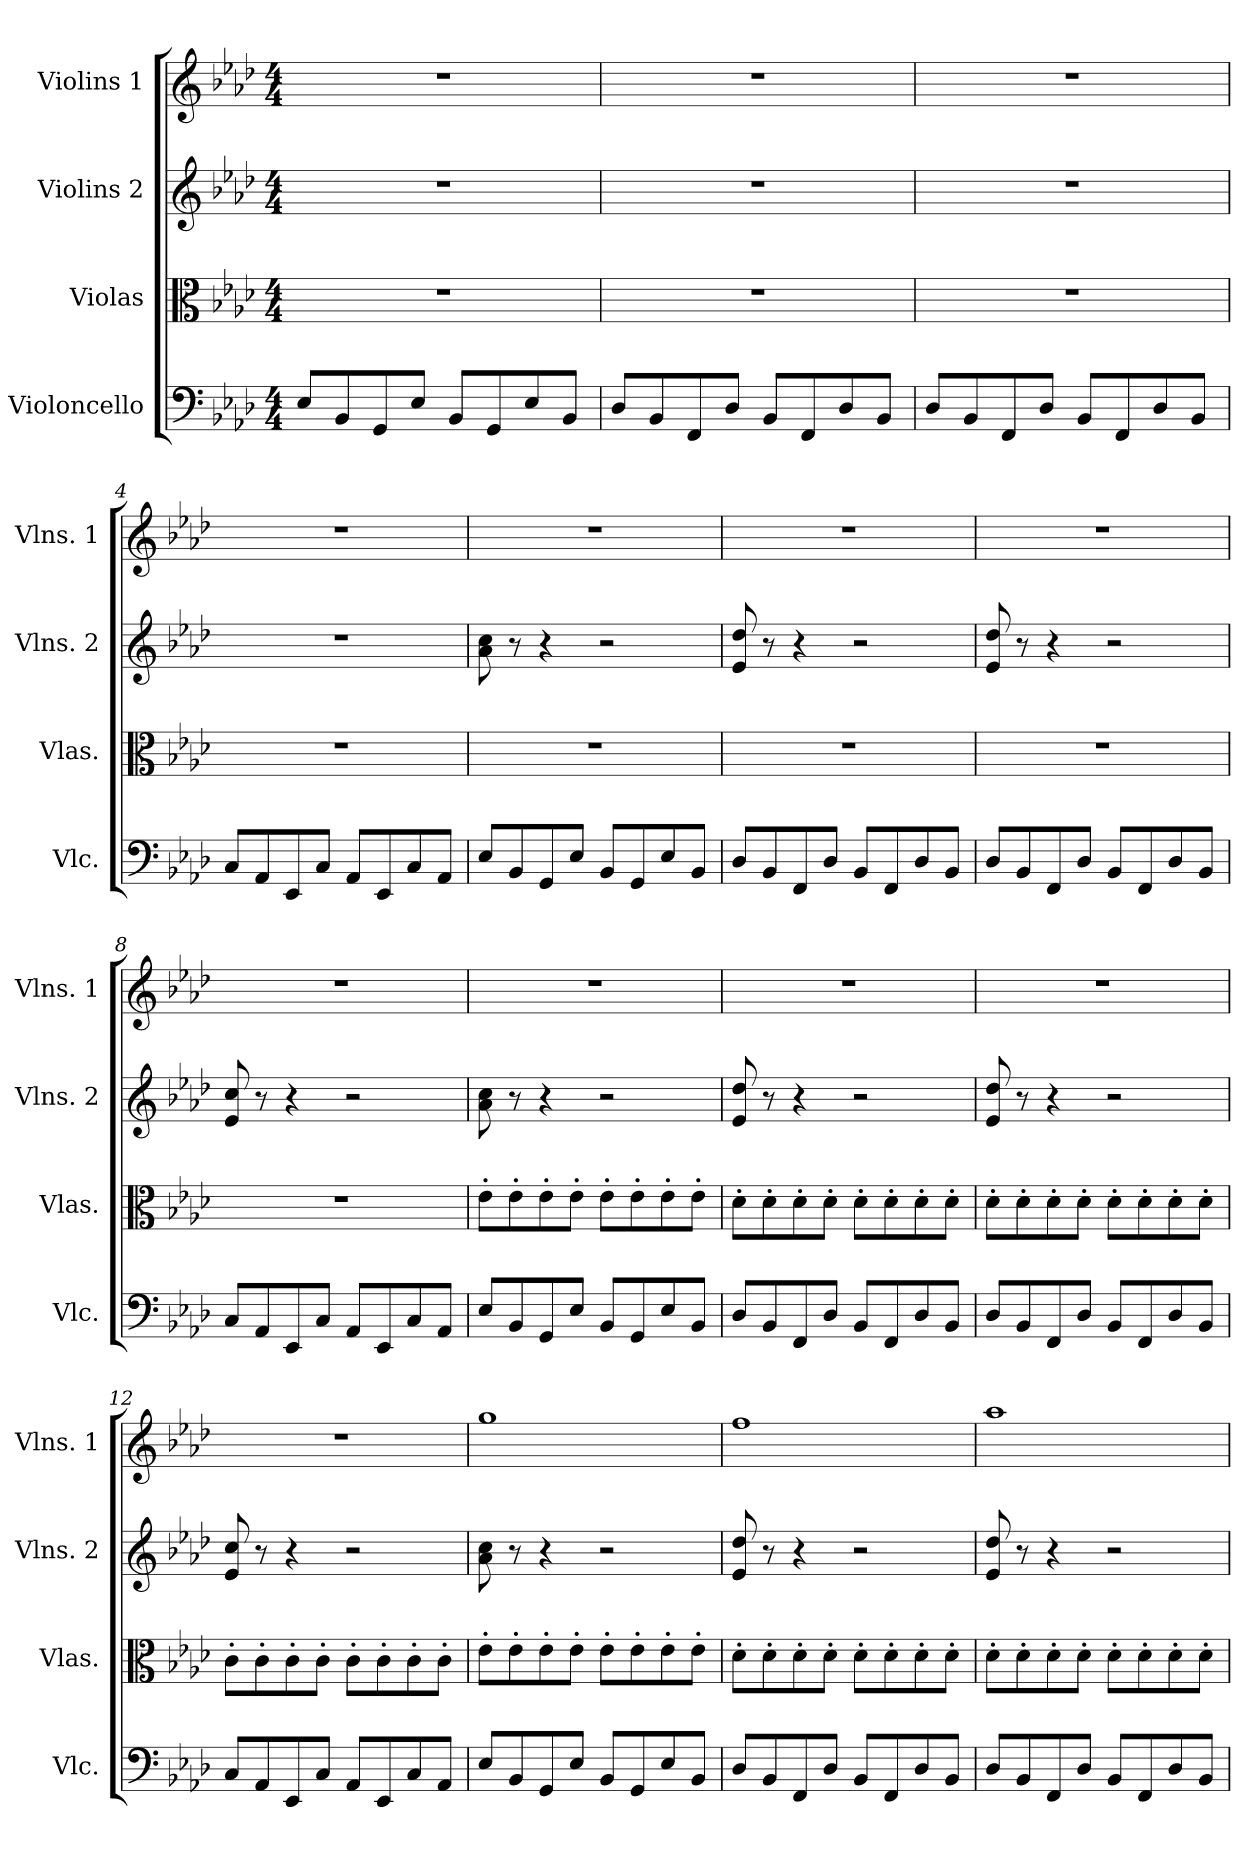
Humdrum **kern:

**kern	**kern	**kern	**kern
*part4	*part3	*part2	*part1
*staff4	*staff3	*staff2	*staff1
*I"Violoncello	*I"Violas	*I"Violins 2	*I"Violins 1
*I'Vlc.	*I'Vlas.	*I'Vlns. 2	*I'Vlns. 1
*clefF4	*clefC3	*clefG2	*clefG2
*k[b-e-a-d-]	*k[b-e-a-d-]	*k[b-e-a-d-]	*k[b-e-a-d-]
*A-:	*A-:	*A-:	*A-:
*M4/4	*M4/4	*M4/4	*M4/4
=1	=1	=1	=1
8E-/L	1r	1r	1r
8BB-/	.	.	.
8GG/	.	.	.
8E-/J	.	.	.
8BB-/L	.	.	.
8GG/	.	.	.
8E-/	.	.	.
8BB-/J	.	.	.
=2	=2	=2	=2
8D-/L	1r	1r	1r
8BB-/	.	.	.
8FF/	.	.	.
8D-/J	.	.	.
8BB-/L	.	.	.
8FF/	.	.	.
8D-/	.	.	.
8BB-/J	.	.	.
=3	=3	=3	=3
8D-/L	1r	1r	1r
8BB-/	.	.	.
8FF/	.	.	.
8D-/J	.	.	.
8BB-/L	.	.	.
8FF/	.	.	.
8D-/	.	.	.
8BB-/J	.	.	.
=4	=4	=4	=4
8C/L	1r	1r	1r
8AA-/	.	.	.
8EE-/	.	.	.
8C/J	.	.	.
8AA-/L	.	.	.
8EE-/	.	.	.
8C/	.	.	.
8AA-/J	.	.	.
!!LO:LB:g=z
=5	=5	=5	=5
8E-/L	1r	8a-\ 8cc\	1r
8BB-/	.	8r	.
8GG/	.	4r	.
8E-/J	.	.	.
8BB-/L	.	2r	.
8GG/	.	.	.
8E-/	.	.	.
8BB-/J	.	.	.
=6	=6	=6	=6
8D-/L	1r	8e-/ 8dd-/	1r
8BB-/	.	8r	.
8FF/	.	4r	.
8D-/J	.	.	.
8BB-/L	.	2r	.
8FF/	.	.	.
8D-/	.	.	.
8BB-/J	.	.	.
=7	=7	=7	=7
8D-/L	1r	8e-/ 8dd-/	1r
8BB-/	.	8r	.
8FF/	.	4r	.
8D-/J	.	.	.
8BB-/L	.	2r	.
8FF/	.	.	.
8D-/	.	.	.
8BB-/J	.	.	.
=8	=8	=8	=8
8C/L	1r	8e-/ 8cc/	1r
8AA-/	.	8r	.
8EE-/	.	4r	.
8C/J	.	.	.
8AA-/L	.	2r	.
8EE-/	.	.	.
8C/	.	.	.
8AA-/J	.	.	.
!!LO:PB:g=z
=9	=9	=9	=9
8E-/L	8e-'\L	8a-\ 8cc\	1r
8BB-/	8e-'\	8r	.
8GG/	8e-'\	4r	.
8E-/J	8e-'\J	.	.
8BB-/L	8e-'\L	2r	.
8GG/	8e-'\	.	.
8E-/	8e-'\	.	.
8BB-/J	8e-'\J	.	.
=10	=10	=10	=10
8D-/L	8d-'\L	8e-/ 8dd-/	1r
8BB-/	8d-'\	8r	.
8FF/	8d-'\	4r	.
8D-/J	8d-'\J	.	.
8BB-/L	8d-'\L	2r	.
8FF/	8d-'\	.	.
8D-/	8d-'\	.	.
8BB-/J	8d-'\J	.	.
=11	=11	=11	=11
8D-/L	8d-'\L	8e-/ 8dd-/	1r
8BB-/	8d-'\	8r	.
8FF/	8d-'\	4r	.
8D-/J	8d-'\J	.	.
8BB-/L	8d-'\L	2r	.
8FF/	8d-'\	.	.
8D-/	8d-'\	.	.
8BB-/J	8d-'\J	.	.
=12	=12	=12	=12
8C/L	8c'\L	8e-/ 8cc/	1r
8AA-/	8c'\	8r	.
8EE-/	8c'\	4r	.
8C/J	8c'\J	.	.
8AA-/L	8c'\L	2r	.
8EE-/	8c'\	.	.
8C/	8c'\	.	.
8AA-/J	8c'\J	.	.
!!LO:LB:g=z
=13	=13	=13	=13
8E-/L	8e-'\L	8a-\ 8cc\	1gg
8BB-/	8e-'\	8r	.
8GG/	8e-'\	4r	.
8E-/J	8e-'\J	.	.
8BB-/L	8e-'\L	2r	.
8GG/	8e-'\	.	.
8E-/	8e-'\	.	.
8BB-/J	8e-'\J	.	.
=14	=14	=14	=14
8D-/L	8d-'\L	8e-/ 8dd-/	1ff
8BB-/	8d-'\	8r	.
8FF/	8d-'\	4r	.
8D-/J	8d-'\J	.	.
8BB-/L	8d-'\L	2r	.
8FF/	8d-'\	.	.
8D-/	8d-'\	.	.
8BB-/J	8d-'\J	.	.
=15	=15	=15	=15
8D-/L	8d-'\L	8e-/ 8dd-/	1aa-
8BB-/	8d-'\	8r	.
8FF/	8d-'\	4r	.
8D-/J	8d-'\J	.	.
8BB-/L	8d-'\L	2r	.
8FF/	8d-'\	.	.
8D-/	8d-'\	.	.
8BB-/J	8d-'\J	.	.
=	=	=	=
*-	*-	*-	*-
